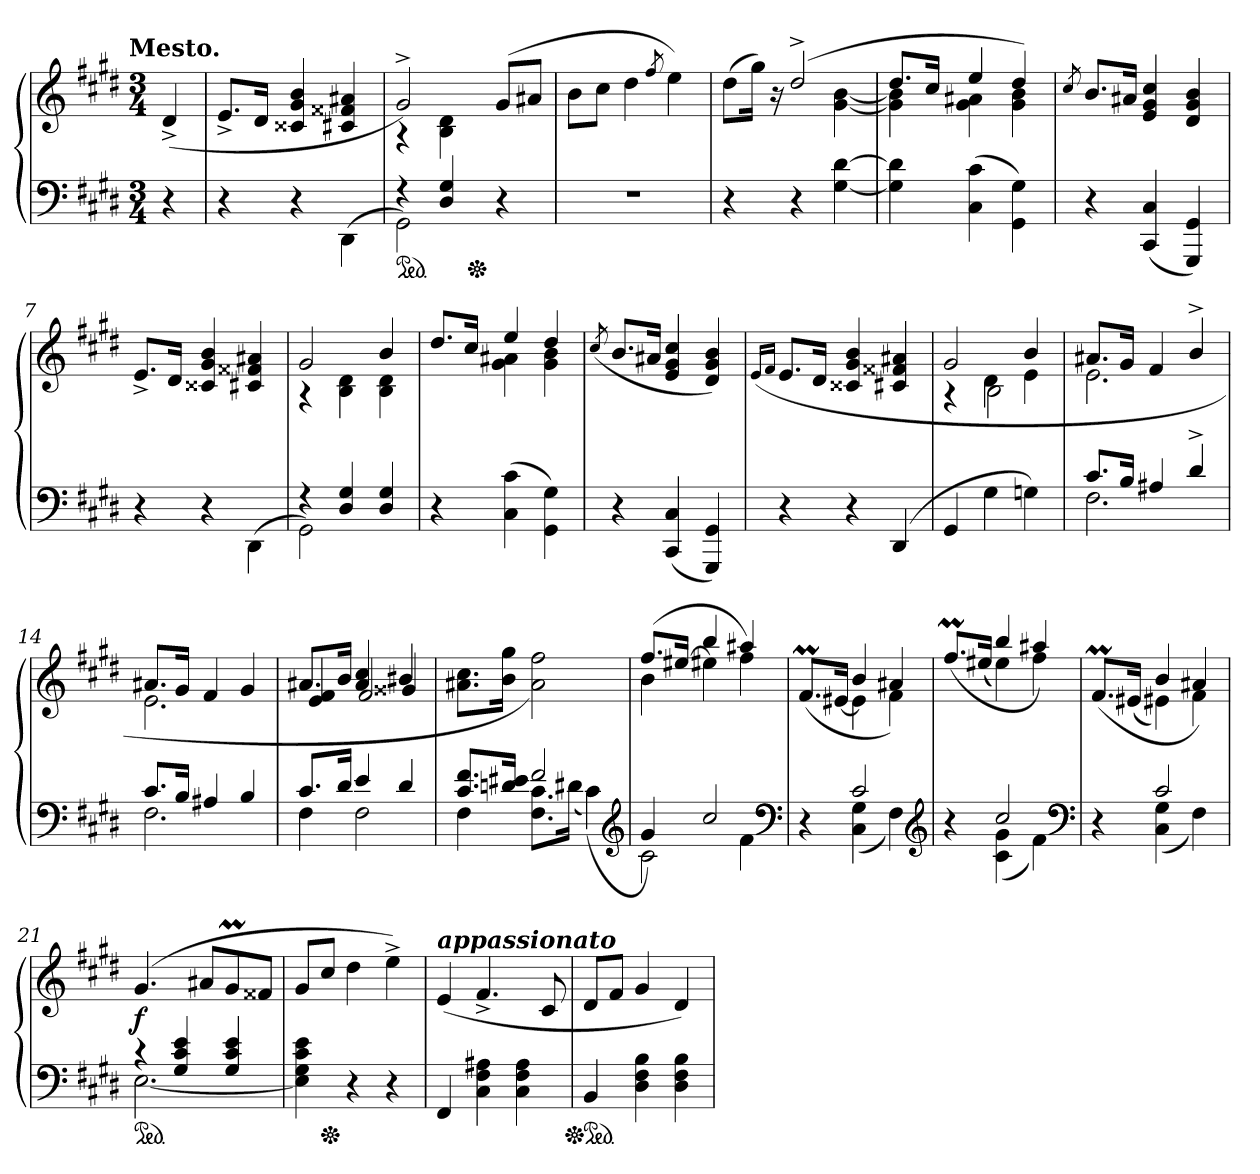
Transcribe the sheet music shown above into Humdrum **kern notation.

**kern	**kern	**dynam
*part1	*part1	*part1
*staff2	*staff1	*staff1/2
*clefF4	*clefG2	*
*k[f#c#g#d#]	*k[f#c#g#d#]	*
!!LO:TX:omd:t=Mesto.
*M3/4	*M3/4	*
=	=	=
4r	(>4d#^	.
=1	=1	=1
4r	8.e^L	.
.	16d#Jk	.
4r	4c##X 4g# 4b	.
(>4DD#\	4c#X 4f##X 4a#X	.
=2	=2	=2
*^	*^	*
*ped	*	*	*	*
*	*	*	*^	*
4r	2GG#\)	2g#^)	4r	4.ryy	.
4D#/ 4G#/	.	.	4B 4d#	.	.
*Xped	*	*	*	*	*
.	.	.	.	4.ryy	.
4r	4ryy	(>8g#L	8ryy	.	.
.	.	8a#XJ	8ryy	.	.
*v	*v	*	*	*	*
*	*v	*v	*v	*
=3	=3	=3
2.r	8bL	.
.	8cc#J	.
.	4dd#	.
.	8qff#/	.
.	4ee)	.
=4	=4	=4
*	*^	*
4r	4ryy	(8dd#L	.
.	.	16gg#Jk)	.
.	.	16r	.
4r	(2dd#^	4ryy	.
[4G# [4d#	.	[4g# [4b	.
=5	=5	=5	=5
4G#] 4d#]	8.dd#L	4g#] 4b]	.
.	16cc#Jk	.	.
(4C# 4c#	4ee	4g# 4a#X	.
4GG#\ 4G#\)	4dd#)	4g# 4b	.
*	*v	*v	*
=6	=6	=6
.	8qcc#/	.
4r	8.bL	.
.	16a#XJk	.
(4CC# 4C#	4e 4g# 4cc#	.
4GGG# 4GG#)	4d# 4g# 4b	.
=7	=7	=7
4r	8.e^L	.
.	16d#Jk	.
4r	4c##X 4g# 4b	.
(4DD#\	4c#X 4f##X 4a#X	.
=8	=8	=8
*^	*^	*
4r	2GG#)	2g#	4r	.
4D# 4G#	.	.	4B 4d#	.
4D#/ 4G#/	4ryy	4b	4B 4d#	.
*v	*v	*	*	*
=9	=9	=9	=9
4r	8.dd#/L	4ryy	.
.	16cc#Jk	.	.
(4C# 4c#	4ee	4g# 4a#X	.
4GG#\ 4G#\)	4dd#	4g# 4b	.
*	*v	*v	*
=10	=10	=10
.	(>8qcc#/	.
4r	8.bL	.
.	16a#XJk	.
(4CC# 4C#	4e 4g# 4cc#	.
4GGG# 4GG#)	4d# 4g# 4b)	.
=11	=11	=11
.	(>16qe/LL	.
.	16qf#/JJ	.
4r	8.eL	.
.	16d#Jk	.
4r	4c##X/ 4g#/ 4b/	.
(<4DD#/	4c#X 4f##X 4a#X	.
=12	=12	=12
*	*^	*
*	*	*^	*
4GG#/	2g#	4r	4ryy	.
4G#	.	4d#	2B\	.
4Gn)	4b	4e	.	.
*	*	*v	*v	*
=13	=13	=13	=13
*^	*	*	*
8.c#L	2.F#	8.a#XL	2.e	.
16BJk	.	16g#Jk	.	.
4A#X	.	4f#	.	.
4d#^>/	.	4b^	.	.
=14	=14	=14	=14	=14
8.c#L	2.F#	8.a#XL	2.e	.
16BJk	.	16g#Jk	.	.
4A#X	.	4f#	.	.
4B/	.	4g#	.	.
=15	=15	=15	=15	=15
*	*	*	*^	*
8.c#L	4F#	8.a#XL	2ryy	4e 4f#	.
16d#Jk	.	16bJk	.	.	.
4e	2F#	4a# 4cc#	.	2f#	.
4d#	.	4b#X/	4g##X/	.	.
*	*	*v	*v	*v	*
=16	=16	=16	=16
8.c# 8.f#L	4F#	8.a#X 8.cc#L	.
16dn 16e#XJk	.	16b\ 16gg#\Jk	.
2f#	8.F# 8.c#L	2a#\ 2ff#\)	.
.	(>16d#XJk	.	.
.	(>4c#)	.	.
*clefG2	*	*	*
=17	=17	=17	=17
*	*	*^	*
4g#)	2c#	(8.ff#L	4b	.
.	.	[16ee#XJk	.	.
2cc#	.	4bb/	4ee#X]	.
.	4f#	4aa#X	4ff#)	.
*clefF4	*	*	*	*
=18	=18	=18	=18	=18
4r	4ryy	(>8.f#ML	4ryy	.
.	.	[16e#XJk	.	.
2c#	(4C# 4G#	4b	4e#]	.
.	4F#)	4a#X	4f#)	.
*clefG2	*	*	*	*
=19	=19	=19	=19	=19
4r	4ryy	(>8.ff#M/L	4ryy	.
.	.	(16ee#XJk	.	.
2cc#	(4c# 4g#	4bb	4ee#)	.
.	4f#)	4aa#X)	4ff#	.
*clefF4	*	*	*	*
=20	=20	=20	=20	=20
4r	4ryy	(>8.f#ML	4ryy	.
.	.	(16e#XJk	.	.
2c#	(4C# 4G#	4b	4e#X)	.
.	4F#)	4a#X)	4f#	.
*	*	*v	*v	*
=21	=21	=21	=21
*ped	*	*	*
4r	[2.E	(>4.g#	f
4G# 4c# 4e	.	.	.
.	.	8a#XL	.
4G# 4c# 4e	.	8g#M	.
.	.	8f##XJ	.
*v	*v	*	*
=22	=22	=22
4E] 4G# 4c# 4e	8g#L	.
*Xped	*	*
.	8cc#J	.
4r	4dd#\	.
4r	4ee^<\)	.
=23	=23	=23
!	!LO:TX:a:Bi:t=appassionato	!
4FF#	(>4e	.
4C# 4F# 4A#X	4.f#^	.
4C# 4F# 4A#	.	.
.	8c#	.
=24	=24	=24
*Xped	*	*
*ped	*	*
4BB	8d#L	.
.	8f#J	.
4D# 4F# 4B	4g#	.
4D# 4F# 4B	4d#)	.
=	=	=
*-	*-	*-
